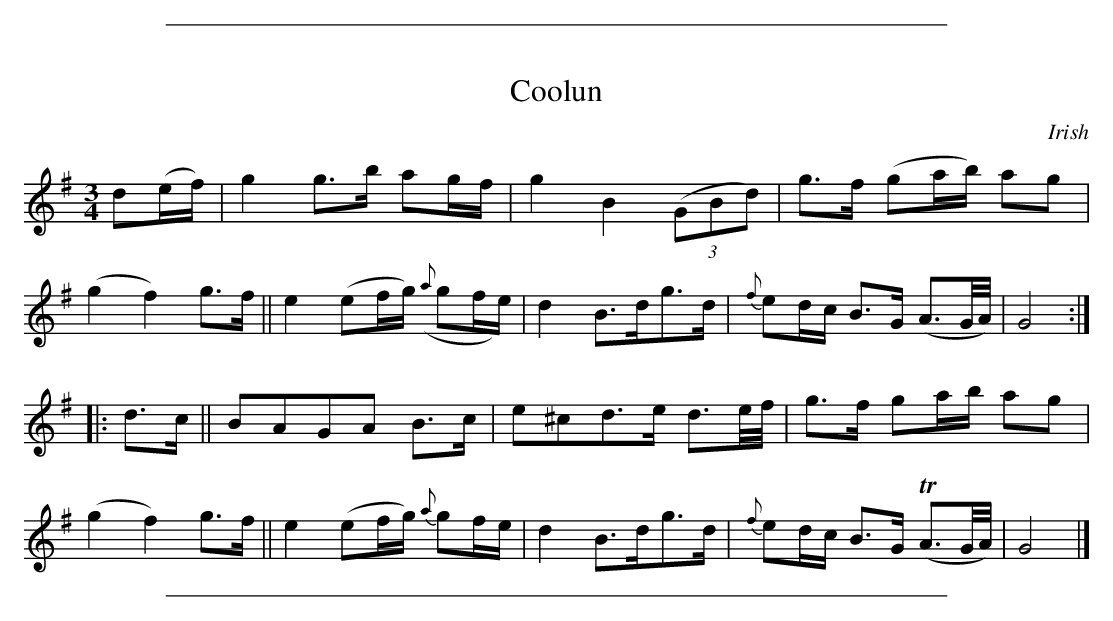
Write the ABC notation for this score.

X:1
T: Coolun
O: Irish
M: 3/4
L: 1/16
K: G
d2(ef) |\
g4 g3b a2gf | g4 B4 (3(G2B2d2) | g3f (g2ab) a2g2 | (g4 f4) g3f ||\
e4 (e2fg) ({a}g2fe) | d4 B3dg3d | {f}e2dc B3G (A3G/A/) | G8 ::
d3c ||\
B2A2G2A2 B3c | e2^c2d3e d3e/f/ | g3f g2ab a2g2 | (g4 f4)  g3f ||\
e4 (e2fg) {a}g2fe | d4 B3dg3d | {f}e2dc B3G (TA3G/A/) | G8 |]
